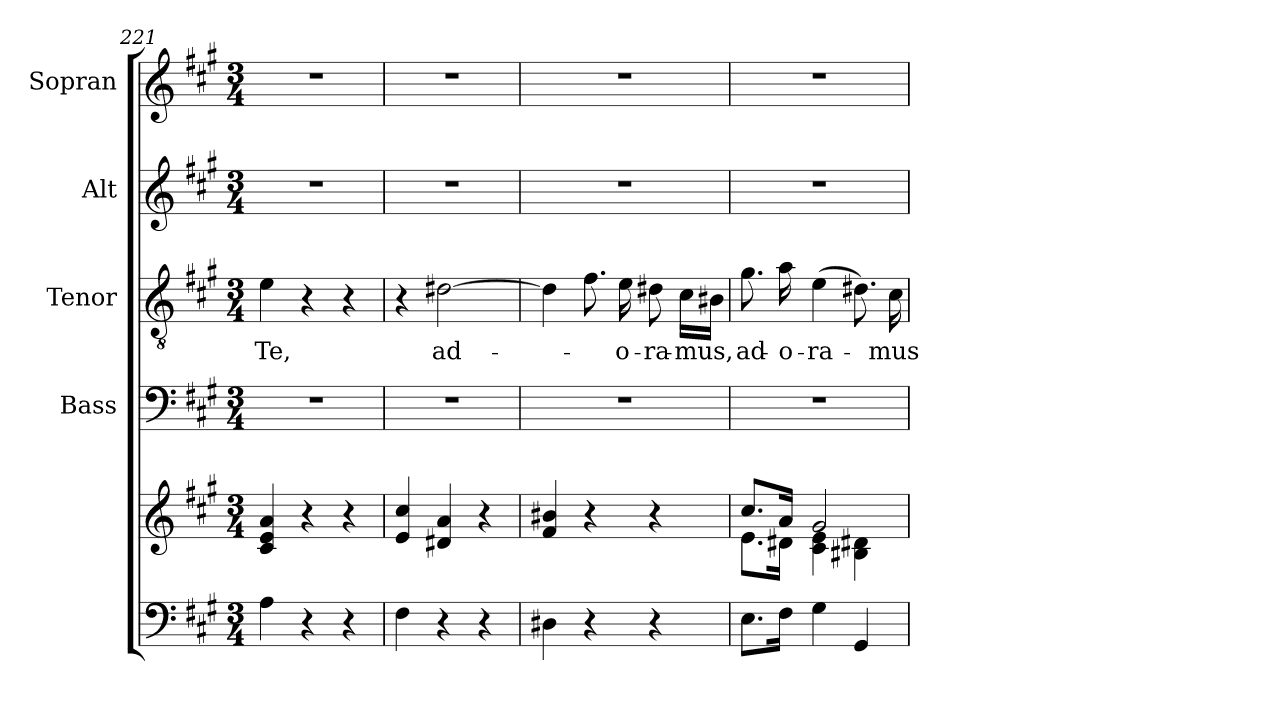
**kern	**kern	**kern	**kern	**text	**kern	**kern
*part5	*part5	*part4	*part3	*part3	*part2	*part1
*staff6	*staff5	*staff4	*staff3	*staff3	*staff2	*staff1
*	*	*I"Bass	*I"Tenor	*	*I"Alt	*I"Sopran
*	*	*I'B.	*I'T.	*	*I'A.	*I'S.
*clefF4	*clefG2	*clefF4	*clefGv2	*	*clefG2	*clefG2
*k[f#c#g#]	*k[f#c#g#]	*k[f#c#g#]	*k[f#c#g#]	*	*k[f#c#g#]	*k[f#c#g#]
*A:	*A:	*A:	*A:	*	*A:	*A:
*M3/4	*M3/4	*M3/4	*M3/4	*	*M3/4	*M3/4
=221	=221	=221	=221	=221	=221	=221
!	!	!	!	!LO:LY:b	!	!
4A\	4c#/ 4e/ 4a/	2.r	4e\	Te,	2.r	2.r
4r	4r	.	4r	.	.	.
4r	4r	.	4r	.	.	.
=222	=222	=222	=222	=222	=222	=222
4F#\	4e/ 4cc#/	2.r	4r	.	2.r	2.r
!	!	!	!	!LO:LY:b	!	!
4r	4d#X/ 4a/	.	[2d#X\	ad-	.	.
4r	4r	.	.	.	.	.
=223	=223	=223	=223	=223	=223	=223
4D#X\	4f#/ 4b#X/	2.r	4d#\]	.	2.r	2.r
4r	4r	.	8.f#\	.	.	.
!	!	!	!	!LO:LY:b	!	!
.	.	.	16e\	-o-	.	.
!	!	!	!	!LO:LY:b	!	!
4r	4r	.	8d#X\	-ra-	.	.
!	!	!	!	!LO:LY:b	!	!
.	.	.	16c#\LL	-mus,	.	.
.	.	.	16B#X\JJ	.	.	.
!!LO:PB:g=z
=224	=224	=224	=224	=224	=224	=224
*	*^	*	*	*	*	*
!	!	!	!	!	!LO:LY:b	!	!
8.E\L	8.cc#/L	8.e\L	2.r	8.g#\	ad-	2.r	2.r
!	!	!	!	!	!LO:LY:b	!	!
16F#\Jk	16a/Jk	16d#X\Jk	.	16a\	-o-	.	.
!	!	!	!	!	!LO:LY:b	!	!
4G#\	2g#/	4c#\ 4e\	.	(>4e\	-ra-	.	.
4GG#/	.	4B#X\ 4d#X\	.	8.d#X\)	.	.	.
!	!	!	!	!	!LO:LY:b	!	!
.	.	.	.	16c#\	-mus	.	.
*	*v	*v	*	*	*	*	*
=	=	=	=	=	=	=
*-	*-	*-	*-	*-	*-	*-
